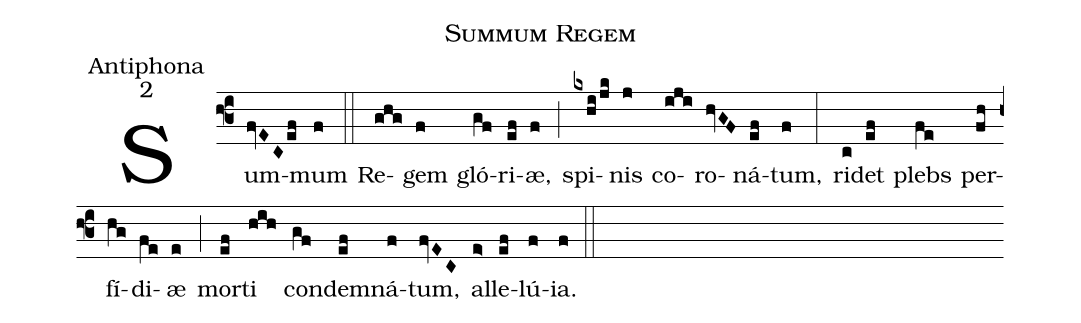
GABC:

name:Summum Regem;
office-part:Antiphona;
mode:2;
%%
(f3) Sum(fvEC/ef)mum(f) (::) Re(ghg)gem(f) gló(gf)ri(ef)æ,(f) (;) spi(kxhi/jk)nis(j) co(iji)ro(hvGF)ná(ef)tum,(f) (:) ri(c)det(ef) plebs(fe) per(fh)fí(hg)di(fe)æ(e) (;) mor(ef)ti(hih) con(gf)de(ef)mná(f)tum,(fvEC) al(e>)le(ef)lú(f)ia.(f) (::)
